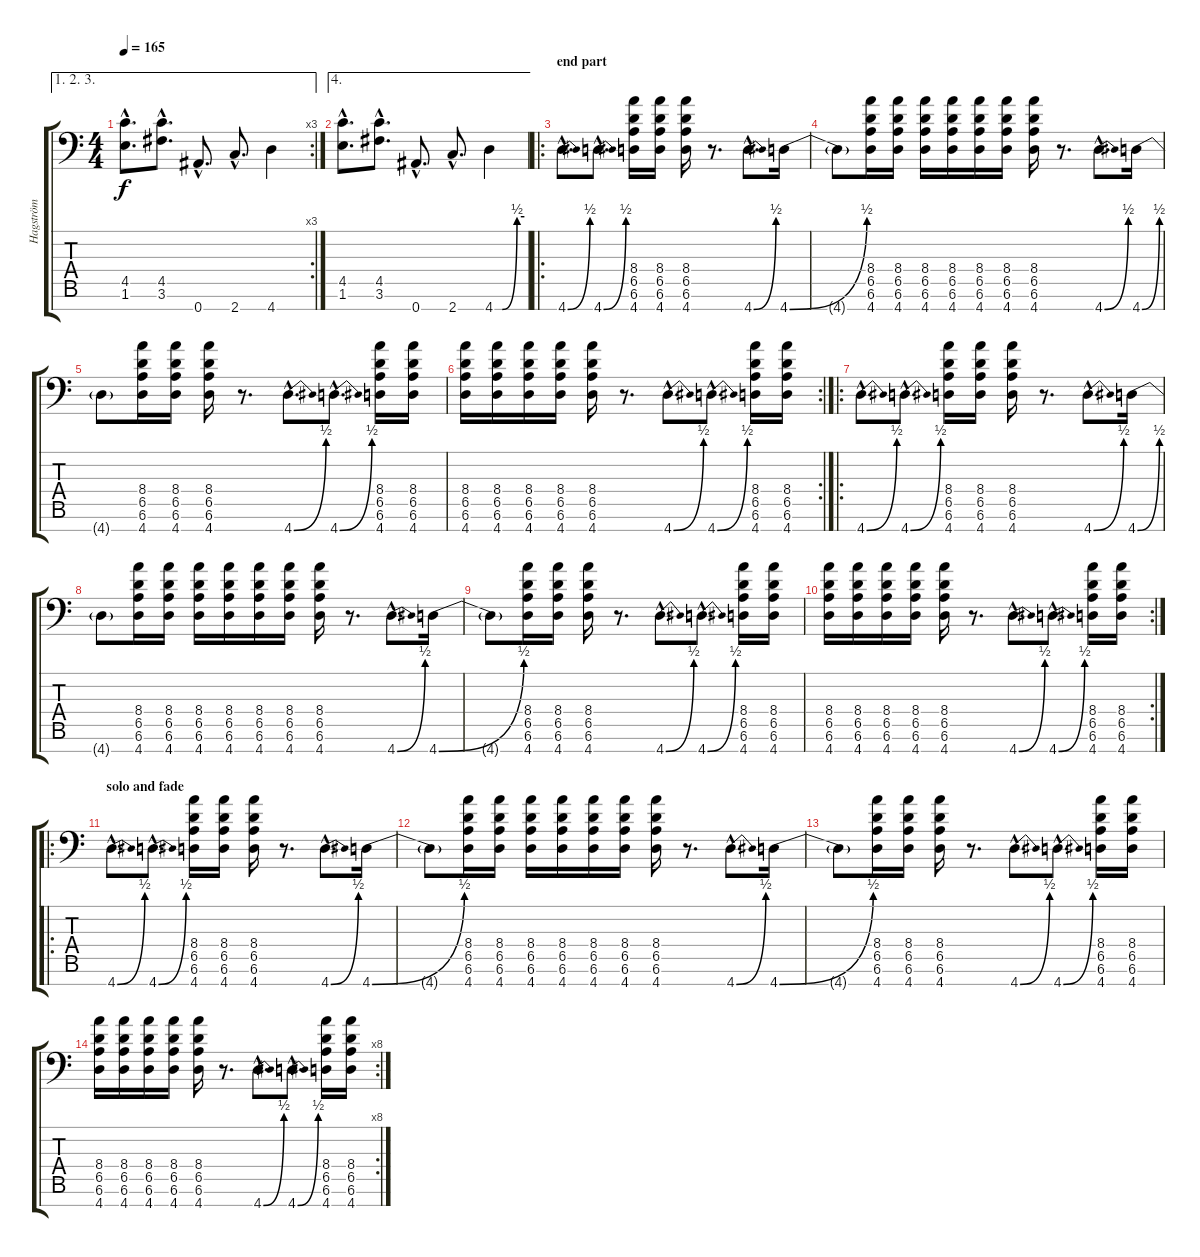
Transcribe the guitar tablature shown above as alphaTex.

\track ("Hagström" "Hagström") {instrument distortionguitar}
\staff {score tabs}
\tuning (Eb4 Bb3 Gb3 Db3 Ab2 Eb2 Bb1) {hide}
\ae (1 2 3)
\rc 3
\ts (4 4)
\tempo 165
\clef f4
\ks c
(4.5{hac} 1.6{hac}).8{d dy f} (4.5{hac} 3.6{hac}).8{d} 0.7{hac}.8{d} 2.7{hac}.8{d} 4.7.4 |
\ae 4
(4.5{hac} 1.6{hac}).8{d} (4.5{hac} 3.6{hac}).8{d} 0.7{hac}.8{d} 2.7{hac}.8{d} 4.7{be (custom 0 0 15 0 45 2 60 2)}.4 |
\ro
\section ("" "end part")
4.7{be (bend 0 0 60 2) hac}.8{d} 4.7{be (bend 0 0 60 2) hac}.8{d} (8.4 6.5 6.6 4.7).16 (8.4 6.5 6.6 4.7).16 (8.4 6.5 6.6 4.7).16 r.8{d} 4.7{be (bend 0 0 60 2) hac}.8{d} 4.7{be (bend 0 0 60 2)}.16 |
4.7{t}.8 (8.4 6.5 6.6 4.7).16 (8.4 6.5 6.6 4.7).16 (8.4 6.5 6.6 4.7).16 (8.4 6.5 6.6 4.7).16 (8.4 6.5 6.6 4.7).16 (8.4 6.5 6.6 4.7).16 (8.4 6.5 6.6 4.7).16 r.8{d} 4.7{be (bend 0 0 60 2) hac}.8{d} 4.7{be (bend 0 0 60 2)}.16 |
4.7{t}.8 (8.4 6.5 6.6 4.7).16 (8.4 6.5 6.6 4.7).16 (8.4 6.5 6.6 4.7).16 r.8{d} 4.7{be (bend 0 0 60 2) hac}.8{d} 4.7{be (bend 0 0 60 2) hac}.8{d} (8.4 6.5 6.6 4.7).16 (8.4 6.5 6.6 4.7).16 |
\rc 2
(8.4 6.5 6.6 4.7).16 (8.4 6.5 6.6 4.7).16 (8.4 6.5 6.6 4.7).16 (8.4 6.5 6.6 4.7).16 (8.4 6.5 6.6 4.7).16 r.8{d} 4.7{be (bend 0 0 60 2) hac}.8{d} 4.7{be (bend 0 0 60 2) hac}.8{d} (8.4 6.5 6.6 4.7).16 (8.4 6.5 6.6 4.7).16 |
\ro
4.7{be (bend 0 0 60 2) hac}.8{d} 4.7{be (bend 0 0 60 2) hac}.8{d} (8.4 6.5 6.6 4.7).16 (8.4 6.5 6.6 4.7).16 (8.4 6.5 6.6 4.7).16 r.8{d} 4.7{be (bend 0 0 60 2) hac}.8{d} 4.7{be (bend 0 0 60 2)}.16 |
4.7{t}.8 (8.4 6.5 6.6 4.7).16 (8.4 6.5 6.6 4.7).16 (8.4 6.5 6.6 4.7).16 (8.4 6.5 6.6 4.7).16 (8.4 6.5 6.6 4.7).16 (8.4 6.5 6.6 4.7).16 (8.4 6.5 6.6 4.7).16 r.8{d} 4.7{be (bend 0 0 60 2) hac}.8{d} 4.7{be (bend 0 0 60 2)}.16 |
4.7{t}.8 (8.4 6.5 6.6 4.7).16 (8.4 6.5 6.6 4.7).16 (8.4 6.5 6.6 4.7).16 r.8{d} 4.7{be (bend 0 0 60 2) hac}.8{d} 4.7{be (bend 0 0 60 2) hac}.8{d} (8.4 6.5 6.6 4.7).16 (8.4 6.5 6.6 4.7).16 |
\rc 2
(8.4 6.5 6.6 4.7).16 (8.4 6.5 6.6 4.7).16 (8.4 6.5 6.6 4.7).16 (8.4 6.5 6.6 4.7).16 (8.4 6.5 6.6 4.7).16 r.8{d} 4.7{be (bend 0 0 60 2) hac}.8{d} 4.7{be (bend 0 0 60 2) hac}.8{d} (8.4 6.5 6.6 4.7).16 (8.4 6.5 6.6 4.7).16 |
\ro
\section ("" "solo and fade")
4.7{be (bend 0 0 60 2) hac}.8{d} 4.7{be (bend 0 0 60 2) hac}.8{d} (8.4 6.5 6.6 4.7).16 (8.4 6.5 6.6 4.7).16 (8.4 6.5 6.6 4.7).16 r.8{d} 4.7{be (bend 0 0 60 2) hac}.8{d} 4.7{be (bend 0 0 60 2)}.16 |
4.7{t}.8 (8.4 6.5 6.6 4.7).16 (8.4 6.5 6.6 4.7).16 (8.4 6.5 6.6 4.7).16 (8.4 6.5 6.6 4.7).16 (8.4 6.5 6.6 4.7).16 (8.4 6.5 6.6 4.7).16 (8.4 6.5 6.6 4.7).16 r.8{d} 4.7{be (bend 0 0 60 2) hac}.8{d} 4.7{be (bend 0 0 60 2)}.16 |
4.7{t}.8 (8.4 6.5 6.6 4.7).16 (8.4 6.5 6.6 4.7).16 (8.4 6.5 6.6 4.7).16 r.8{d} 4.7{be (bend 0 0 60 2) hac}.8{d} 4.7{be (bend 0 0 60 2) hac}.8{d} (8.4 6.5 6.6 4.7).16 (8.4 6.5 6.6 4.7).16 |
\rc 8
(8.4 6.5 6.6 4.7).16 (8.4 6.5 6.6 4.7).16 (8.4 6.5 6.6 4.7).16 (8.4 6.5 6.6 4.7).16 (8.4 6.5 6.6 4.7).16 r.8{d} 4.7{be (bend 0 0 60 2) hac}.8{d} 4.7{be (bend 0 0 60 2) hac}.8{d} (8.4 6.5 6.6 4.7).16 (8.4 6.5 6.6 4.7).16
